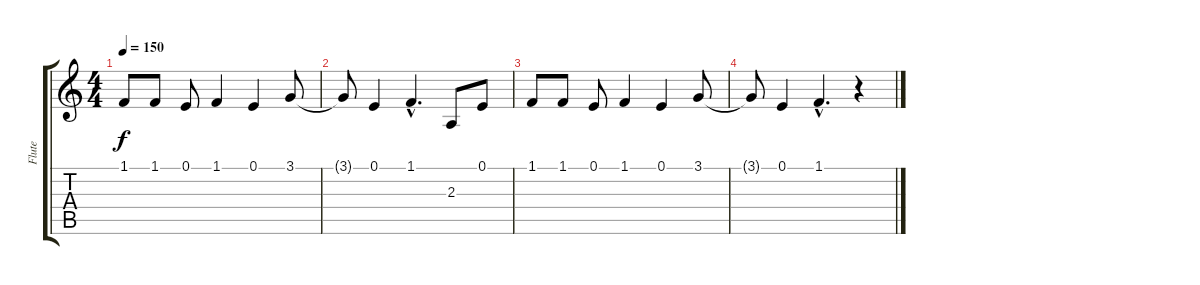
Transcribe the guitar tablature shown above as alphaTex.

\track ("Flute" "Flute") {instrument voiceoohs}
\staff {score tabs}
\tuning (E4 B3 G3 D3 A2 E2) {hide}
\ts (4 4)
\tempo 150
\clef g2
\ks c
1.1.8{dy f instrument voiceoohs} 1.1.8 0.1.8 1.1.4 0.1.4 3.1.8 |
3.1{t}.8 0.1.4 1.1{hac}.4{d} 2.3.8 0.1.8 |
1.1.8 1.1.8 0.1.8 1.1.4 0.1.4 3.1.8 |
3.1{t}.8 0.1.4 1.1{hac}.4{d} r.4
